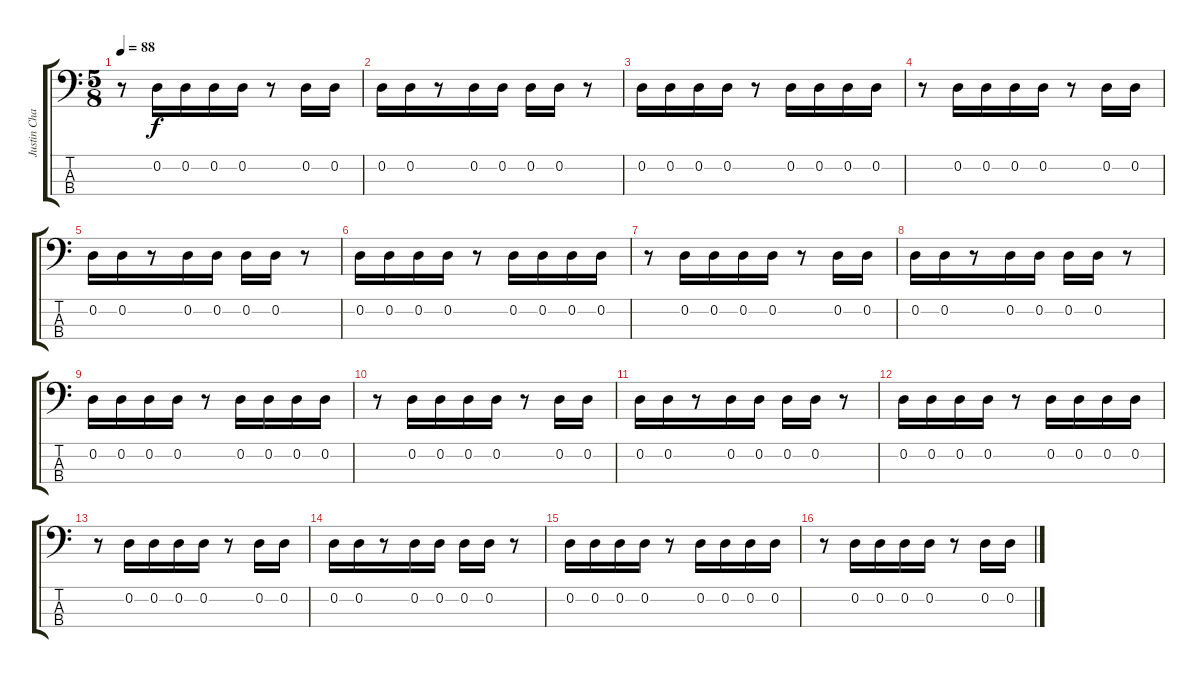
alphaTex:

\track ("Justin Chancellor" "Justin Cha") {instrument electricbasspick}
\staff {score tabs}
\tuning (G2 D2 A1 D1) {hide}
\ts (5 8)
\tempo 88
\clef f4
\ks c
r.8{dy f} 0.2.16 0.2.16 0.2.16 0.2.16 r.8 0.2.16 0.2.16 |
0.2.16 0.2.16 r.8 0.2.16 0.2.16 0.2.16 0.2.16 r.8 |
0.2.16 0.2.16 0.2.16 0.2.16 r.8 0.2.16 0.2.16 0.2.16 0.2.16 |
r.8 0.2.16 0.2.16 0.2.16 0.2.16 r.8 0.2.16 0.2.16 |
0.2.16 0.2.16 r.8 0.2.16 0.2.16 0.2.16 0.2.16 r.8 |
0.2.16 0.2.16 0.2.16 0.2.16 r.8 0.2.16 0.2.16 0.2.16 0.2.16 |
r.8 0.2.16 0.2.16 0.2.16 0.2.16 r.8 0.2.16 0.2.16 |
0.2.16 0.2.16 r.8 0.2.16 0.2.16 0.2.16 0.2.16 r.8 |
0.2.16 0.2.16 0.2.16 0.2.16 r.8 0.2.16 0.2.16 0.2.16 0.2.16 |
r.8 0.2.16 0.2.16 0.2.16 0.2.16 r.8 0.2.16 0.2.16 |
0.2.16 0.2.16 r.8 0.2.16 0.2.16 0.2.16 0.2.16 r.8 |
0.2.16 0.2.16 0.2.16 0.2.16 r.8 0.2.16 0.2.16 0.2.16 0.2.16 |
r.8 0.2.16 0.2.16 0.2.16 0.2.16 r.8 0.2.16 0.2.16 |
0.2.16 0.2.16 r.8 0.2.16 0.2.16 0.2.16 0.2.16 r.8 |
0.2.16 0.2.16 0.2.16 0.2.16 r.8 0.2.16 0.2.16 0.2.16 0.2.16 |
r.8 0.2.16 0.2.16 0.2.16 0.2.16 r.8 0.2.16 0.2.16
